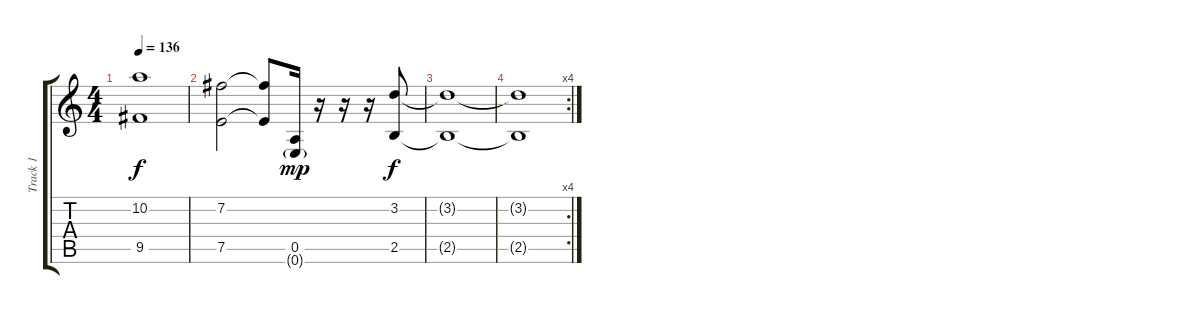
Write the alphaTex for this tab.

\track ("Track 1" "Track 1") {instrument electricguitarjazz}
\staff {score tabs}
\tuning (E4 B3 G3 D3 A2 E2) {hide}
\ts (4 4)
\tempo 136
\clef g2
\ks c
(10.2 9.5).1{dy f} |
(7.2 7.5).2 (7.2{t} 7.5{t}).8 (0.5 0.6{g}).16{dy mp} r.16 r.16 r.16 (3.2 2.5).8{dy f} |
(3.2{t} 2.5{t}).1 |
\rc 4
(3.2{t} 2.5{t}).1
